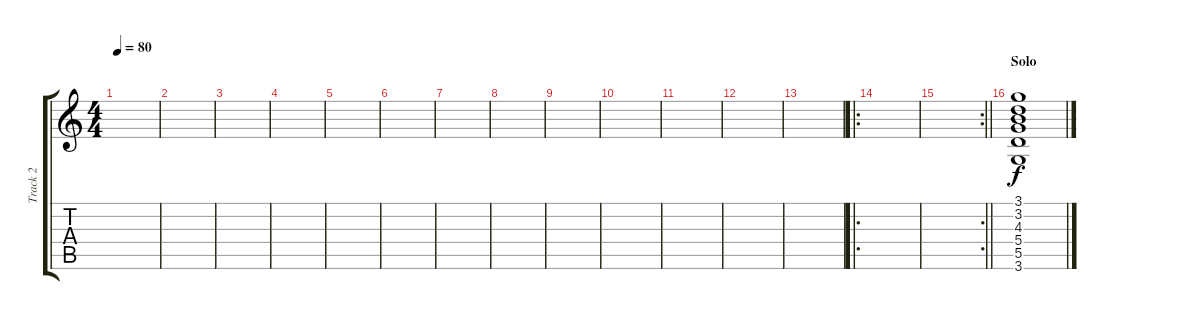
\track ("Track 2" "Track 2") {instrument acousticguitarsteel}
\staff {score tabs}
\tuning (E4 B3 G3 D3 A2 E2) {hide}
\ts (4 4)
\tempo 80
\clef g2
\ks c
|
|
|
|
|
|
|
|
|
|
|
|
|
\ro
|
\rc 2
\barLineRight lightlight
|
\section ("" "Solo")
(3.1 3.2 4.3 5.4 5.5 3.6).1
